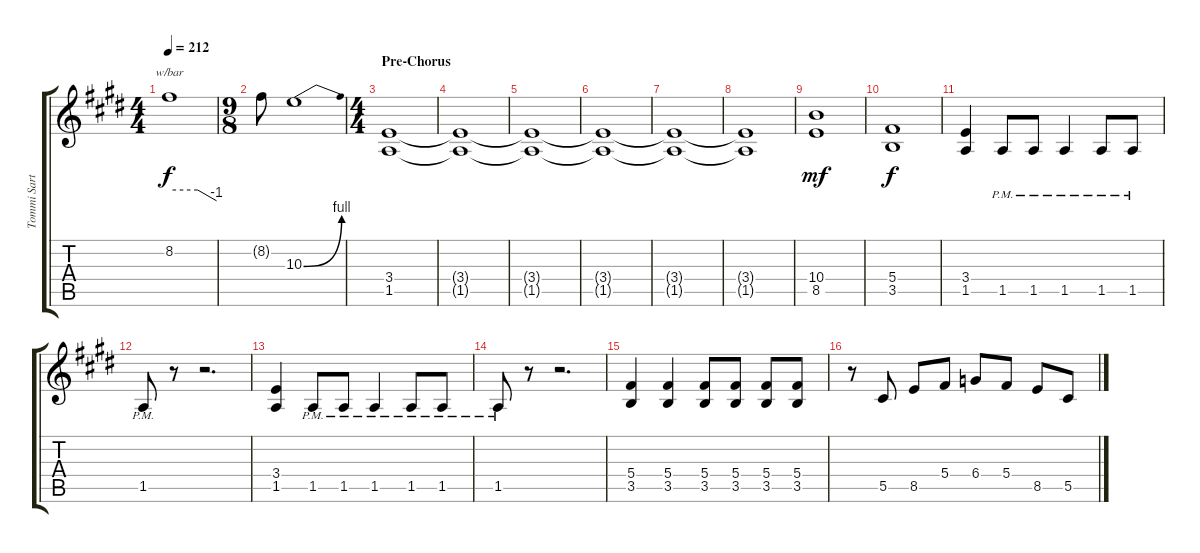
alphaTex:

\track ("Tommi Sartanen - Guitar I" "Tommi Sart") {instrument distortionguitar}
\staff {score tabs}
\tuning (Eb4 Bb3 Gb3 Db3 Ab2 Eb2) {hide}
\ts (4 4)
\tempo 212
\clef g2
\ks c#minor
8.2.1{tbe (custom default 0 0 36 0 60 -4) dy f} |
\ts (9 8)
8.2{t}.8 10.3{be (bend 0 0 60 4)}.1 |
\ts (4 4)
\section ("" "Pre-Chorus ")
(3.4 1.5).1{volume 12} |
(3.4{t} 1.5{t}).1 |
(3.4{t} 1.5{t}).1 |
(3.4{t} 1.5{t}).1 |
(3.4{t} 1.5{t}).1 |
(3.4{t} 1.5{t}).1 |
(10.4 8.5).1{dy mf} |
(5.4 3.5).1{dy f} |
(3.4 1.5).4 1.5{pm}.8 1.5{pm}.8 1.5{pm}.4 1.5{pm}.8 1.5{pm}.8 |
1.5{pm}.8 r.8 r.2{d} |
(3.4 1.5).4 1.5{pm}.8 1.5{pm}.8 1.5{pm}.4 1.5{pm}.8 1.5{pm}.8 |
1.5{pm}.8 r.8 r.2{d} |
(5.4 3.5).4 (5.4 3.5).4 (5.4 3.5).8 (5.4 3.5).8 (5.4 3.5).8 (5.4 3.5).8 |
r.8{volume 14} 5.5.8 8.5.8 5.4.8 6.4.8 5.4.8 8.5.8 5.5.8
